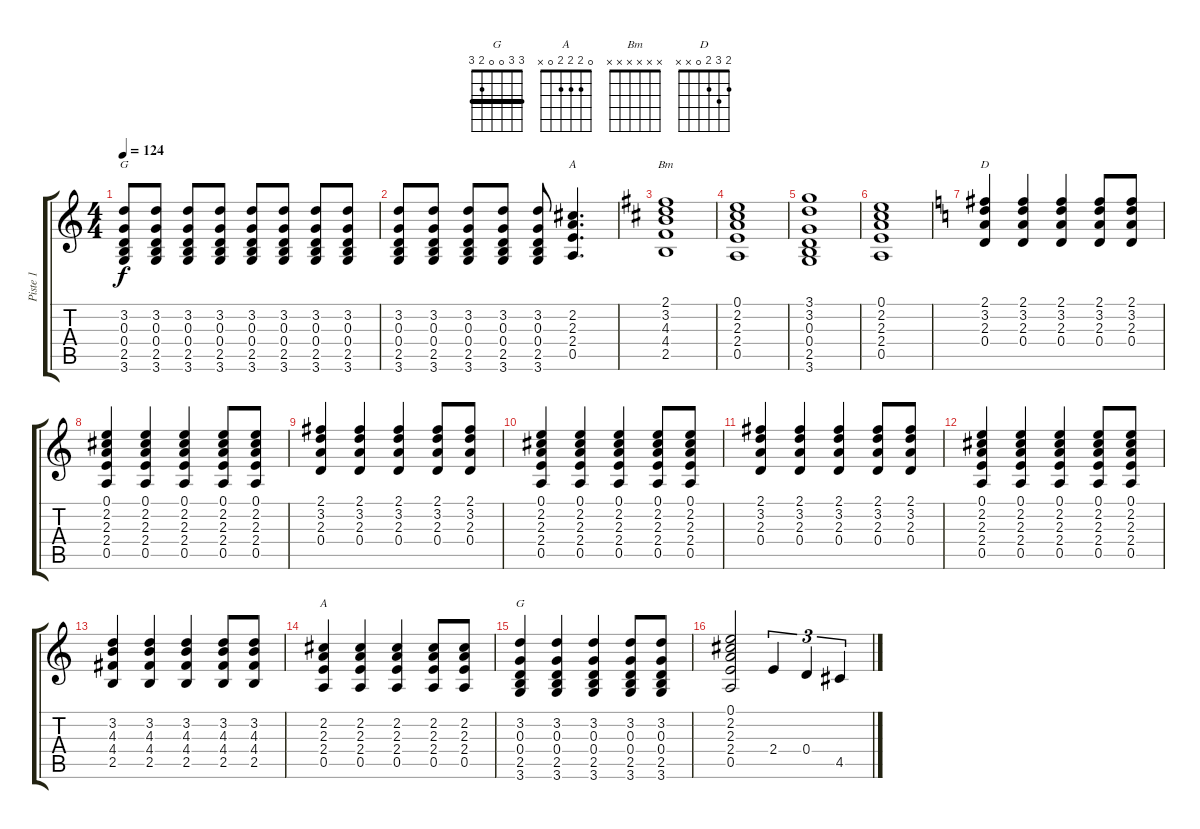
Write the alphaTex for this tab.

\track ("Piste 1" "Piste 1") {instrument acousticguitarsteel}
\staff {score tabs}
\tuning (E4 B3 G3 D3 A2 E2) {hide}
\chord ("G" x x x x x x)
\chord ("A" x x x x x x)
\chord ("Bm" x x x x x x)
\chord ("D" 2 3 2 0 x x)
\chord ("A" 0 2 2 2 0 x)
\chord ("G" 3 3 0 0 2 3) {barre 3}
\ts (4 4)
\tempo 124
\clef g2
\ks c
(3.2 0.3 0.4 2.5 3.6).8{ch "G" dy f} (3.2 0.3 0.4 2.5 3.6).8 (3.2 0.3 0.4 2.5 3.6).8 (3.2 0.3 0.4 2.5 3.6).8 (3.2 0.3 0.4 2.5 3.6).8 (3.2 0.3 0.4 2.5 3.6).8 (3.2 0.3 0.4 2.5 3.6).8 (3.2 0.3 0.4 2.5 3.6).8 |
(3.2 0.3 0.4 2.5 3.6).8 (3.2 0.3 0.4 2.5 3.6).8 (3.2 0.3 0.4 2.5 3.6).8 (3.2 0.3 0.4 2.5 3.6).8 (3.2 0.3 0.4 2.5 3.6).8 (2.2 2.3 2.4 0.5).4{d ch "A"} |
\ks d
(2.1 3.2 4.3 4.4 2.5).1{ch "Bm"} |
(0.1 2.2 2.3 2.4 0.5).1 |
(3.1 3.2 0.3 0.4 2.5 3.6).1 |
(0.1 2.2 2.3 2.4 0.5).1 |
\ks c
(2.1 3.2 2.3 0.4).4{ch "D"} (2.1 3.2 2.3 0.4).4 (2.1 3.2 2.3 0.4).4 (2.1 3.2 2.3 0.4).8 (2.1 3.2 2.3 0.4).8 |
(0.1 2.2 2.3 2.4 0.5).4 (0.1 2.2 2.3 2.4 0.5).4 (0.1 2.2 2.3 2.4 0.5).4 (0.1 2.2 2.3 2.4 0.5).8 (0.1 2.2 2.3 2.4 0.5).8 |
(2.1 3.2 2.3 0.4).4 (2.1 3.2 2.3 0.4).4 (2.1 3.2 2.3 0.4).4 (2.1 3.2 2.3 0.4).8 (2.1 3.2 2.3 0.4).8 |
(0.1 2.2 2.3 2.4 0.5).4 (0.1 2.2 2.3 2.4 0.5).4 (0.1 2.2 2.3 2.4 0.5).4 (0.1 2.2 2.3 2.4 0.5).8 (0.1 2.2 2.3 2.4 0.5).8 |
(2.1 3.2 2.3 0.4).4 (2.1 3.2 2.3 0.4).4 (2.1 3.2 2.3 0.4).4 (2.1 3.2 2.3 0.4).8 (2.1 3.2 2.3 0.4).8 |
(0.1 2.2 2.3 2.4 0.5).4 (0.1 2.2 2.3 2.4 0.5).4 (0.1 2.2 2.3 2.4 0.5).4 (0.1 2.2 2.3 2.4 0.5).8 (0.1 2.2 2.3 2.4 0.5).8 |
(3.2 4.3 4.4 2.5).4 (3.2 4.3 4.4 2.5).4 (3.2 4.3 4.4 2.5).4 (3.2 4.3 4.4 2.5).8 (3.2 4.3 4.4 2.5).8 |
(2.2 2.3 2.4 0.5).4{ch "A"} (2.2 2.3 2.4 0.5).4 (2.2 2.3 2.4 0.5).4 (2.2 2.3 2.4 0.5).8 (2.2 2.3 2.4 0.5).8 |
(3.2 0.3 0.4 2.5 3.6).4{ch "G"} (3.2 0.3 0.4 2.5 3.6).4 (3.2 0.3 0.4 2.5 3.6).4 (3.2 0.3 0.4 2.5 3.6).8 (3.2 0.3 0.4 2.5 3.6).8 |
(0.1 2.2 2.3 2.4 0.5).2 2.4.4{tu (3 2)} 0.4.4{tu (3 2)} 4.5.4{tu (3 2)}
